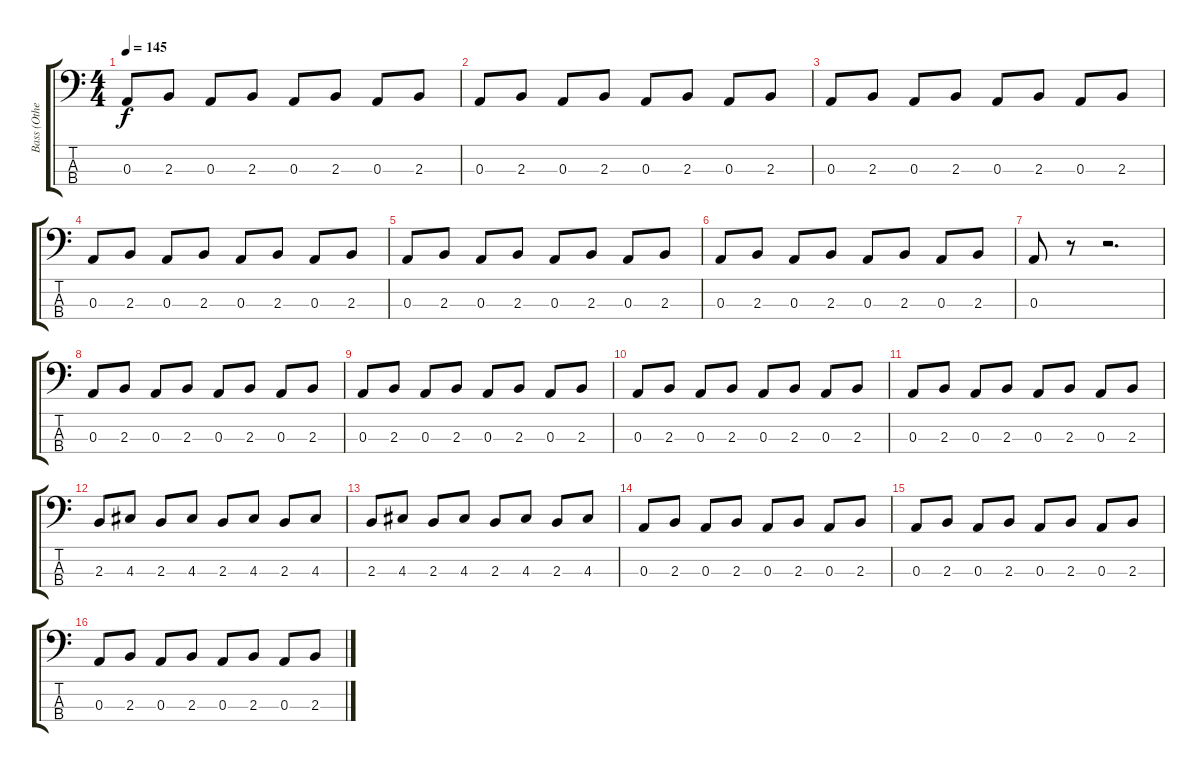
\track ("Bass (Other)" "Bass (Othe") {instrument electricbasspick bank 255}
\staff {score tabs}
\tuning (G2 D2 A1 E1) {hide}
\ts (4 4)
\tempo 145
\clef f4
\ks c
0.3.8{dy f} 2.3.8 0.3.8 2.3.8 0.3.8 2.3.8 0.3.8 2.3.8 |
0.3.8 2.3.8 0.3.8 2.3.8 0.3.8 2.3.8 0.3.8 2.3.8 |
0.3.8 2.3.8 0.3.8 2.3.8 0.3.8 2.3.8 0.3.8 2.3.8 |
0.3.8 2.3.8 0.3.8 2.3.8 0.3.8 2.3.8 0.3.8 2.3.8 |
0.3.8 2.3.8 0.3.8 2.3.8 0.3.8 2.3.8 0.3.8 2.3.8 |
0.3.8 2.3.8 0.3.8 2.3.8 0.3.8 2.3.8 0.3.8 2.3.8 |
0.3.8 r.8 r.2{d} |
0.3.8 2.3.8 0.3.8 2.3.8 0.3.8 2.3.8 0.3.8 2.3.8 |
0.3.8 2.3.8 0.3.8 2.3.8 0.3.8 2.3.8 0.3.8 2.3.8 |
0.3.8 2.3.8 0.3.8 2.3.8 0.3.8 2.3.8 0.3.8 2.3.8 |
0.3.8 2.3.8 0.3.8 2.3.8 0.3.8 2.3.8 0.3.8 2.3.8 |
2.3.8 4.3.8 2.3.8 4.3.8 2.3.8 4.3.8 2.3.8 4.3.8 |
2.3.8 4.3.8 2.3.8 4.3.8 2.3.8 4.3.8 2.3.8 4.3.8 |
0.3.8 2.3.8 0.3.8 2.3.8 0.3.8 2.3.8 0.3.8 2.3.8 |
0.3.8 2.3.8 0.3.8 2.3.8 0.3.8 2.3.8 0.3.8 2.3.8 |
0.3.8 2.3.8 0.3.8 2.3.8 0.3.8 2.3.8 0.3.8 2.3.8
